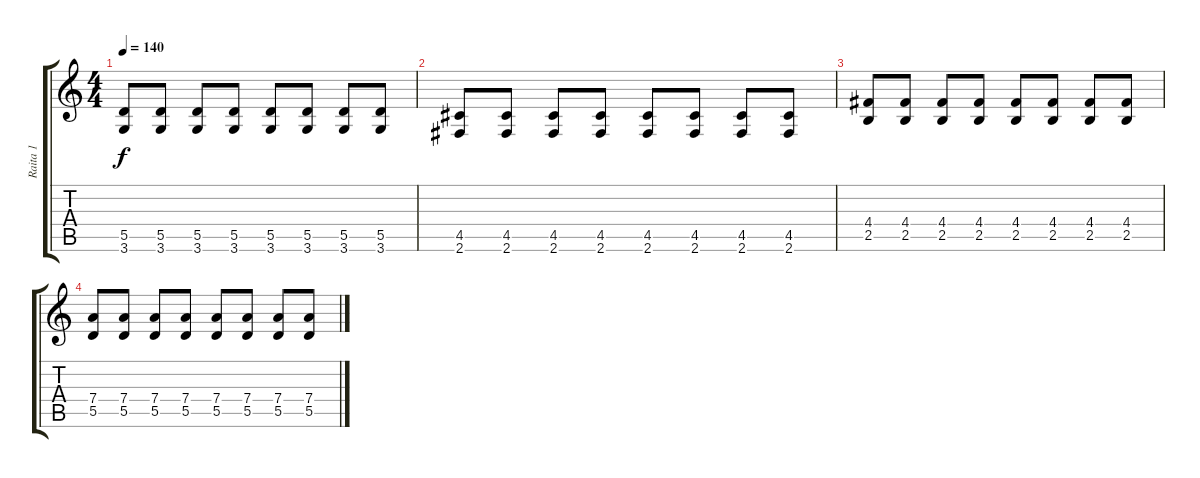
\track ("Raita 1" "Raita 1") {instrument overdrivenguitar}
\staff {score tabs}
\tuning (E4 B3 G3 D3 A2 E2) {hide}
\ts (4 4)
\tempo 140
\clef g2
\ks c
(5.5 3.6).8{dy f} (5.5 3.6).8 (5.5 3.6).8 (5.5 3.6).8 (5.5 3.6).8 (5.5 3.6).8 (5.5 3.6).8 (5.5 3.6).8 |
(4.5 2.6).8 (4.5 2.6).8 (4.5 2.6).8 (4.5 2.6).8 (4.5 2.6).8 (4.5 2.6).8 (4.5 2.6).8 (4.5 2.6).8 |
(4.4 2.5).8 (4.4 2.5).8 (4.4 2.5).8 (4.4 2.5).8 (4.4 2.5).8 (4.4 2.5).8 (4.4 2.5).8 (4.4 2.5).8 |
(7.4 5.5).8 (7.4 5.5).8 (7.4 5.5).8 (7.4 5.5).8 (7.4 5.5).8 (7.4 5.5).8 (7.4 5.5).8 (7.4 5.5).8
